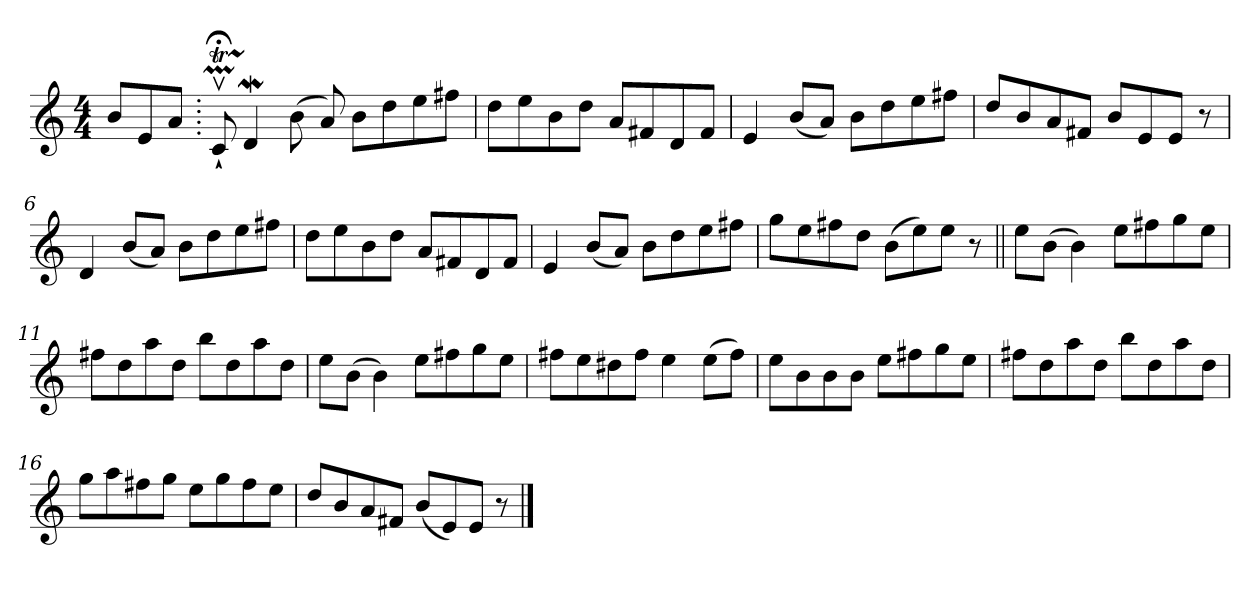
**kern
*part1
*staff1
*clefG2
*k[]
*M4/4
=1
8b/L
8e/
8a/J
=2.
8c;<TTMwwv''/
4dW/
(>8b\
8a/)
8b\L
8dd\
8ee\
8ff#\J
=3
8dd\L
8ee\
8b\
8dd\J
8a/L
8f#/
8d/
8f#/J
=4
4e/
(<8b/L
8a/J)
8b\L
8dd\
8ee\
8ff#\J
=5
8dd/L
8b/
8a/
8f#/J
8b/L
8e/
8e/J
8r
=6
4d/
(<8b/L
8a/J)
8b\L
8dd\
8ee\
8ff#\J
!!LO:LB:g=z
=7
8dd\L
8ee\
8b\
8dd\J
8a/L
8f#/
8d/
8f#/J
=8
4e/
(<8b/L
8a/J)
8b\L
8dd\
8ee\
8ff#\J
=9
8gg\L
8ee\
8ff#\
8dd\J
(>8b\L
8ee\)
8ee\J
8r
=10||
8ee\L
(>8b\J
4b\)
8ee\L
8ff#\
8gg\
8ee\J
=11
8ff#\L
8dd\
8aa\
8dd\J
8bb\L
8dd\
8aa\
8dd\J
=12
8ee\L
(>8b\J
4b\)
8ee\L
8ff#\
8gg\
8ee\J
!!LO:LB:g=z
=13
8ff#\L
8ee\
8dd#X\
8ff#\J
4ee\
(>8ee\L
8ff#\J)
=14
8ee\L
8b\
8b\
8b\J
8ee\L
8ff#\
8gg\
8ee\J
=15
8ff#\L
8dd\
8aa\
8dd\J
8bb\L
8dd\
8aa\
8dd\J
=16
8gg\L
8aa\
8ff#\
8gg\J
8ee\L
8gg\
8ff#\
8ee\J
=17
8dd/L
8b/
8a/
8f#/J
(<8b/L
8e/)
8e/J
8r
==
*-
